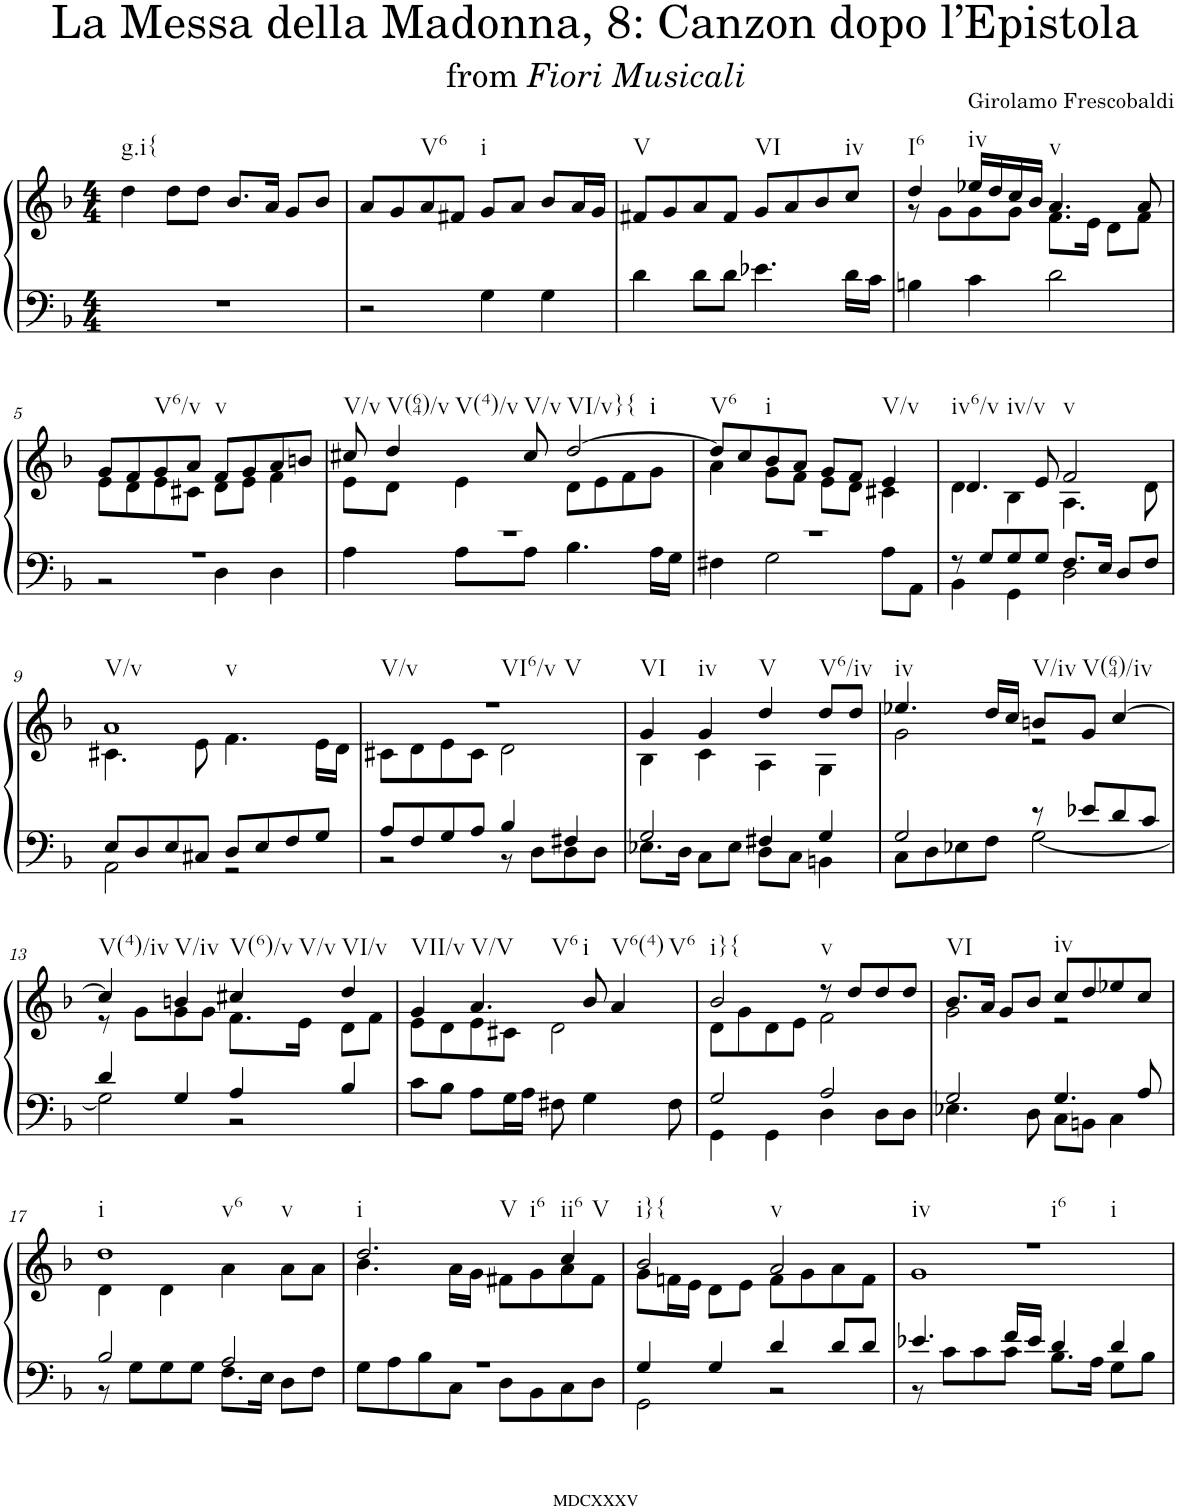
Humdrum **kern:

**kern	**kern
*part1	*part1
*staff2	*staff1
*I"Organ	*
*I'Org.	*
*clefF4	*clefG2
*k[b-]	*k[b-]
*M4/4	*M4/4
=1	=1
!	!LO:TX:b:t=g.i{
1r	4dd\
.	8dd\L
.	8dd\J
.	8.b-/L
.	16a/Jk
.	8g/L
.	8b-/J
=2	=2
2r	8a/L
.	8g/
!	!LO:TX:b:t=V6
.	8a/
.	8f#X/J
!	!LO:TX:b:t=i
4G\	8g/L
.	8a/J
4G\	8b-/L
.	16a/L
.	16g/JJ
=3	=3
!	!LO:TX:b:t=V
4d\	8f#X/L
.	8g/
8d\L	8a/
8d\J	8f#/J
!	!LO:TX:b:t=VI
4.e-X\	8g/L
.	8a/
.	8b-/
!	!LO:TX:b:t=iv
16d\LL	8cc/J
16c\JJ	.
=4	=4
*	*^
!	!LO:TX:b:t=I6	!
4Bn\	4dd/	8r
.	.	8g\L
!	!LO:TX:b:t=iv	!
4c\	16ee-X/LL	8g\
.	16dd/	.
.	16cc/	8g\J
.	16b-/JJ	.
!	!LO:TX:b:t=v	!
2d\	4.a/	8.f\L
.	.	16e\Jk
.	.	8d\L
.	8a/	8f\J
!!LO:LB:g=z	!!
=5	=5	=5
*^	*	*
1r	2r	8g/L	8e\L
.	.	8f/	8d\
!	!	!LO:TX:b:t=V6/v	!
.	.	8g/	8e\
.	.	8a/J	8c#X\J
!	!	!LO:TX:b:t=v	!
.	4D\	8f/L	8d\L
.	.	8g/	8e\J
.	4D\	8a/	4f\
.	.	8bn/J	.
=6	=6	=6	=6
!	!	!LO:TX:b:t=V/v	!
1r	4A\	8cc#X/	8e\L
!	!	!LO:TX:b:t=V(64)/v	!
!	!	!LO:TX:b:t=V(4)/v	!
.	.	4dd/	8d\J
.	8A\L	.	4e\
!	!	!LO:TX:b:t=V/v	!
.	8A\J	8cc#/	.
!	!	!LO:TX:b:t=VI/v}{	!
!	!	!LO:TX:b:t=i	!
.	4.B-\	[2dd/	8d\L
.	.	.	8e\
.	.	.	8f\
.	16A\LL	.	8g\J
.	16G\JJ	.	.
=7	=7	=7	=7
!	!	!LO:TX:b:t=V6	!
1r	4F#X\	8dd/L]	4a\
.	.	8cc/	.
!	!	!LO:TX:b:t=i	!
.	2G\	8b-/	8g\L
.	.	8a/J	8f\J
.	.	8g/L	8e\L
.	.	8f/J	8d\J
!	!	!LO:TX:b:t=V/v	!
.	8A\L	4e/	4c#X\
.	8AA\J	.	.
=8	=8	=8	=8
!	!	!LO:TX:b:t=iv6/v	!
!	!	!LO:TX:b:t=iv/v	!
8r	4BB-\	4.d/	4d\
8G/L	.	.	.
8G/	4GG\	.	4B-\
8G/J	.	8e/	.
!	!	!LO:TX:b:t=v	!
8.F/L	2D\	2f/	4.A\
16E/Jk	.	.	.
8D/L	.	.	.
8F/J	.	.	8d\
!!LO:LB:g=z	!!
=9	=9	=9	=9
!	!	!LO:TX:b:t=V/v	!
!	!	!LO:TX:b:t=v	!
8E/L	2AA\	1a	4.c#X\
8D/	.	.	.
8E/	.	.	.
8C#X/J	.	.	8e\
8D/L	2r	.	4.f\
8E/	.	.	.
8F/	.	.	.
8G/J	.	.	16e\LL
.	.	.	16d\JJ
=10	=10	=10	=10
!	!	!LO:TX:b:t=V/v	!
!	!	!LO:TX:b:t=VI6/v	!
!	!	!LO:TX:b:t=V	!
8A/L	2r	1r	8c#X\L
8F/	.	.	8d\
8G/	.	.	8e\
8A/J	.	.	8c#\J
4B-/	8r	.	2d\
.	8D\L	.	.
4F#X/	8D\	.	.
.	8D\J	.	.
=11	=11	=11	=11
!	!	!LO:TX:b:t=VI	!
2G/	8.E-X\L	4g/	4B-\
.	16D\Jk	.	.
!	!	!LO:TX:b:t=iv	!
.	8C\L	4g/	4c\
.	8E-\J	.	.
!	!	!LO:TX:b:t=V	!
4F#X/	8D\L	4dd/	4A\
.	8C\J	.	.
!	!	!LO:TX:b:t=V6/iv	!
4G/	4BBn\	8dd/L	4G\
.	.	8dd/J	.
=12	=12	=12	=12
!	!	!LO:TX:b:t=iv	!
2G/	8C\L	4.ee-X/	2g\
.	8D\	.	.
.	8E-X\	.	.
.	8F\J	16dd/LL	.
.	.	16cc/JJ	.
!	!	!LO:TX:b:t=V/iv	!
8r	[2G\	8bn/L	2r
!	!	!LO:TX:b:t=V(64)/iv	!
8e-X/L	.	8g/J	.
8d/	.	[4cc/	.
8c/J	.	.	.
!!LO:LB:g=z	!!
=13	=13	=13	=13
!	!	!LO:TX:b:t=V(4)/iv	!
4d/	2G\]	4cc/]	8r
.	.	.	8g\L
!	!	!LO:TX:b:t=V/iv	!
4G/	.	4bn/	8g\
.	.	.	8g\J
!	!	!LO:TX:b:t=V(6)/v	!
!	!	!LO:TX:b:t=V/v	!
4A/	2r	4cc#X/	8.f\L
.	.	.	16e\Jk
!	!	!LO:TX:b:t=VI/v	!
4B-/	.	4dd/	8d\L
.	.	.	8f\J
*v	*v	*	*
=14	=14	=14
!	!LO:TX:b:t=VII/v	!
8c\L	4g/	8e\L
8B-\J	.	8d\
!	!LO:TX:b:t=V/V	!
!	!LO:TX:b:t=V6	!
8A\L	4.a/	8e\
16G\L	.	8c#X\J
16A\JJ	.	.
8F#X\	.	2d\
!	!LO:TX:b:t=i	!
4G\	8b-/	.
!	!LO:TX:b:t=V6(4)	!
!	!LO:TX:b:t=V6	!
.	4a/	.
8F#\	.	.
=15	=15	=15
*^	*	*
!	!	!LO:TX:b:t=i}{	!
2G/	4GG\	2b-/	8d\L
.	.	.	8g\
.	4GG\	.	8d\
.	.	.	8e\J
!	!	!LO:TX:b:t=v	!
2A/	4D\	8r	2f\
.	.	8dd/L	.
.	8D\L	8dd/	.
.	8D\J	8dd/J	.
=16	=16	=16	=16
!	!	!LO:TX:b:t=VI	!
2G/	4.E-X\	8.b-/L	2g\
.	.	16a/Jk	.
.	.	8g/L	.
.	8D\	8b-/J	.
!	!	!LO:TX:b:t=iv	!
4.G/	8C\L	8cc/L	2r
.	8BBn\J	8dd/	.
.	4C\	8ee-X/	.
8A/	.	8cc/J	.
!!LO:LB:g=z	!!
=17	=17	=17	=17
!	!	!LO:TX:b:t=i	!
!	!	!LO:TX:b:t=v6	!
!	!	!LO:TX:b:t=v	!
2B-/	8r	1dd	4d\
.	8G\L	.	.
.	8G\	.	4d\
.	8G\J	.	.
2A/	8.F\L	.	4a\
.	16E\Jk	.	.
.	8D\L	.	8a\L
.	8F\J	.	8a\J
=18	=18	=18	=18
!	!	!LO:TX:b:t=i	!
!	!	!LO:TX:b:t=V	!
!	!	!LO:TX:b:t=i6	!
1r	8G\L	2.dd/	4.b-\
.	8A\	.	.
.	8B-\	.	.
.	8C\J	.	16a\LL
.	.	.	16g\JJ
.	8D\L	.	8f#X\L
.	8BB-\	.	8g\
!	!	!LO:TX:b:t=ii6	!
!	!	!LO:TX:b:t=V	!
.	8C\	4cc/	8a\
.	8D\J	.	8f#\J
=19	=19	=19	=19
!	!	!LO:TX:b:t=i}{	!
4G/	2GG\	2b-/	8g\L
.	.	.	16fn\L
.	.	.	16e\JJ
4G/	.	.	8d\L
.	.	.	8e\J
!	!	!LO:TX:b:t=v	!
4d/	2r	2a/	8f\L
.	.	.	8g\
8d/L	.	.	8a\
8d/J	.	.	8f\J
=20	=20	=20	=20
!	!	!LO:TX:b:t=iv	!
!	!	!LO:TX:b:t=i6	!
!	!	!LO:TX:b:t=i	!
4.e-X/	8r	1r	1g
.	8c\L	.	.
.	8c\	.	.
16f/LL	8c\J	.	.
16e-/JJ	.	.	.
4d/	8.B-\L	.	.
.	16A\Jk	.	.
4d/	8G\L	.	.
.	8B-\J	.	.
*v	*v	*	*
*	*v	*v
=	=
*-	*-
